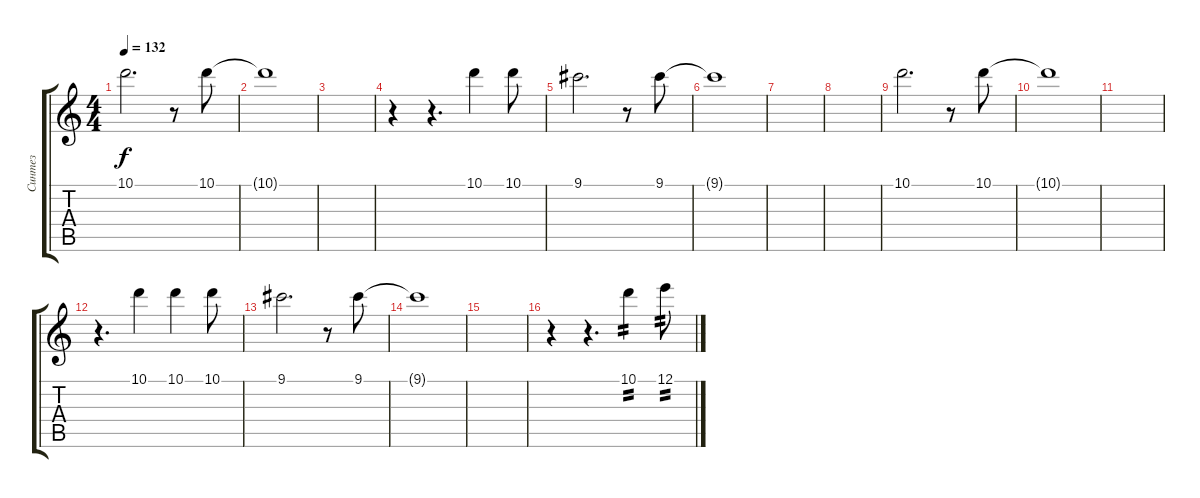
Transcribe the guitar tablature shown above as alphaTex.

\track ("Синтез" "Синтез") {instrument overdrivenguitar}
\staff {score tabs}
\tuning (E4 B3 G3 D3 A2 E2) {hide}
\ts (4 4)
\tempo 132
\clef g2
\ks c
10.1.2{d dy f} r.8 10.1.8 |
10.1{t}.1 |
|
r.4 r.4{d} 10.1.4 10.1.8 |
9.1.2{d} r.8 9.1.8 |
9.1{t}.1 |
|
|
10.1.2{d} r.8 10.1.8 |
10.1{t}.1 |
|
r.4{d} 10.1.4 10.1.4 10.1.8 |
9.1.2{d} r.8 9.1.8 |
9.1{t}.1 |
|
r.4 r.4{d} 10.1.4{tp 2 volume 6 instrument overdrivenguitar} 12.1.8{tp 2}
